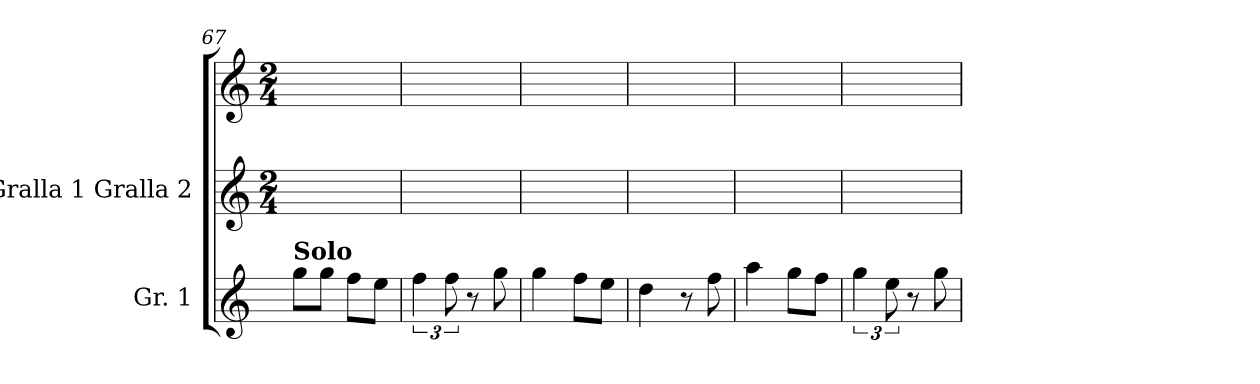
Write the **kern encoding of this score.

**kern	**kern	**kern
*part2	*part1	*part1
*staff3	*staff2	*staff1
*I"Gr. 1	*I"Gralla 1 Gralla 2	*
*I'Gr. 1	*I'Gr. 1	*
*clefG2	*clefG2	*clefG2
*k[]	*k[]	*k[]
*	*M2/4	*M2/4
=67	=67	=67
!LO:TX:a:B:t=Solo	!	!
8gg\L	2ryy	2ryy
8gg\J	.	.
8ff\L	.	.
8ee\J	.	.
=68	=68	=68
6ff\	2ryy	2ryy
12ff<\	.	.
8r	.	.
8gg\	.	.
=69	=69	=69
4gg\	2ryy	2ryy
8ff\L	.	.
8ee\J	.	.
=70	=70	=70
4dd\	2ryy	2ryy
8r	.	.
8ff\	.	.
=71	=71	=71
4aa\	2ryy	2ryy
8gg\L	.	.
8ff\J	.	.
!!LO:LB:g=z
=72	=72	=72
6gg\	2ryy	2ryy
12ee<\	.	.
8r	.	.
8gg\	.	.
=	=	=
*-	*-	*-
